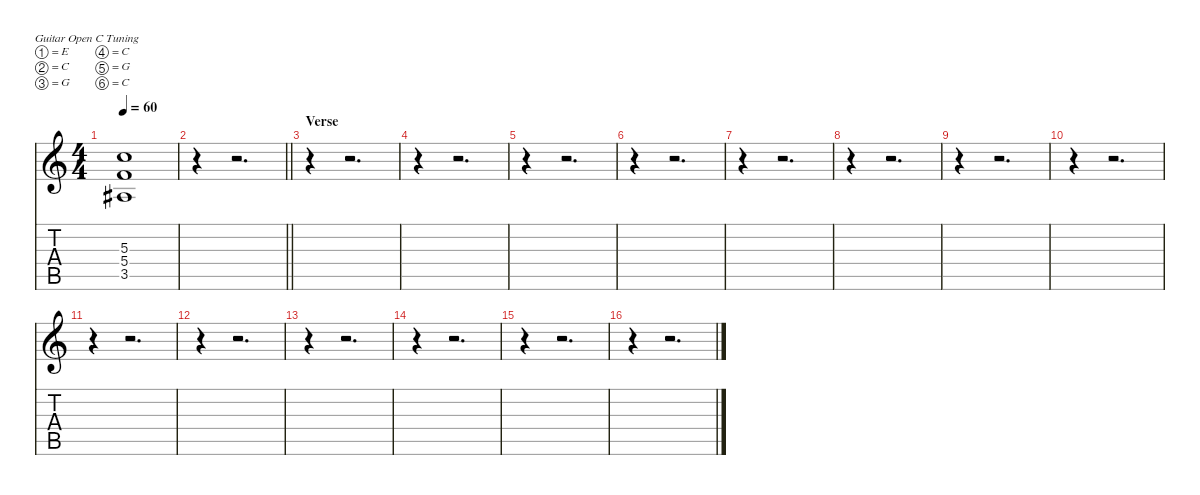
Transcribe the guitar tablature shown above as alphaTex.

\defaultSystemsLayout 4
\hideDynamics
\bracketExtendMode nobrackets
\singleTrackTrackNamePolicy hidden
\multiTrackTrackNamePolicy hidden
\firstSystemTrackNameMode fullname
\firstSystemTrackNameOrientation horizontal
\otherSystemsTrackNameOrientation horizontal
\track ("Townsend Rhythm" "dist.guit.") {instrument distortionguitar}
\staff {score tabs}
\tuning (E4 C4 G3 C3 G2 C2)
\ts (4 4)
\tempo 60
\clef g2
\ks c
(5.3 5.4 3.5{acc #}).1{dy f beam Up} |
\barLineRight lightlight
r.4{beam Down} r.2{d beam Down} |
\section ("" "Verse")
r.4{beam Down} r.2{d beam Down} |
r.4{beam Down} r.2{d beam Down} |
r.4{beam Down} r.2{d beam Down} |
r.4{beam Down} r.2{d beam Down} |
r.4{beam Down} r.2{d beam Down} |
r.4{beam Down} r.2{d beam Down} |
r.4{beam Down} r.2{d beam Down} |
r.4{beam Down} r.2{d beam Down} |
r.4{beam Down} r.2{d beam Down} |
r.4{beam Down} r.2{d beam Down} |
r.4{beam Down} r.2{d beam Down} |
r.4{beam Down} r.2{d beam Down} |
r.4{beam Down} r.2{d beam Down} |
r.4{beam Down} r.2{d beam Down}
